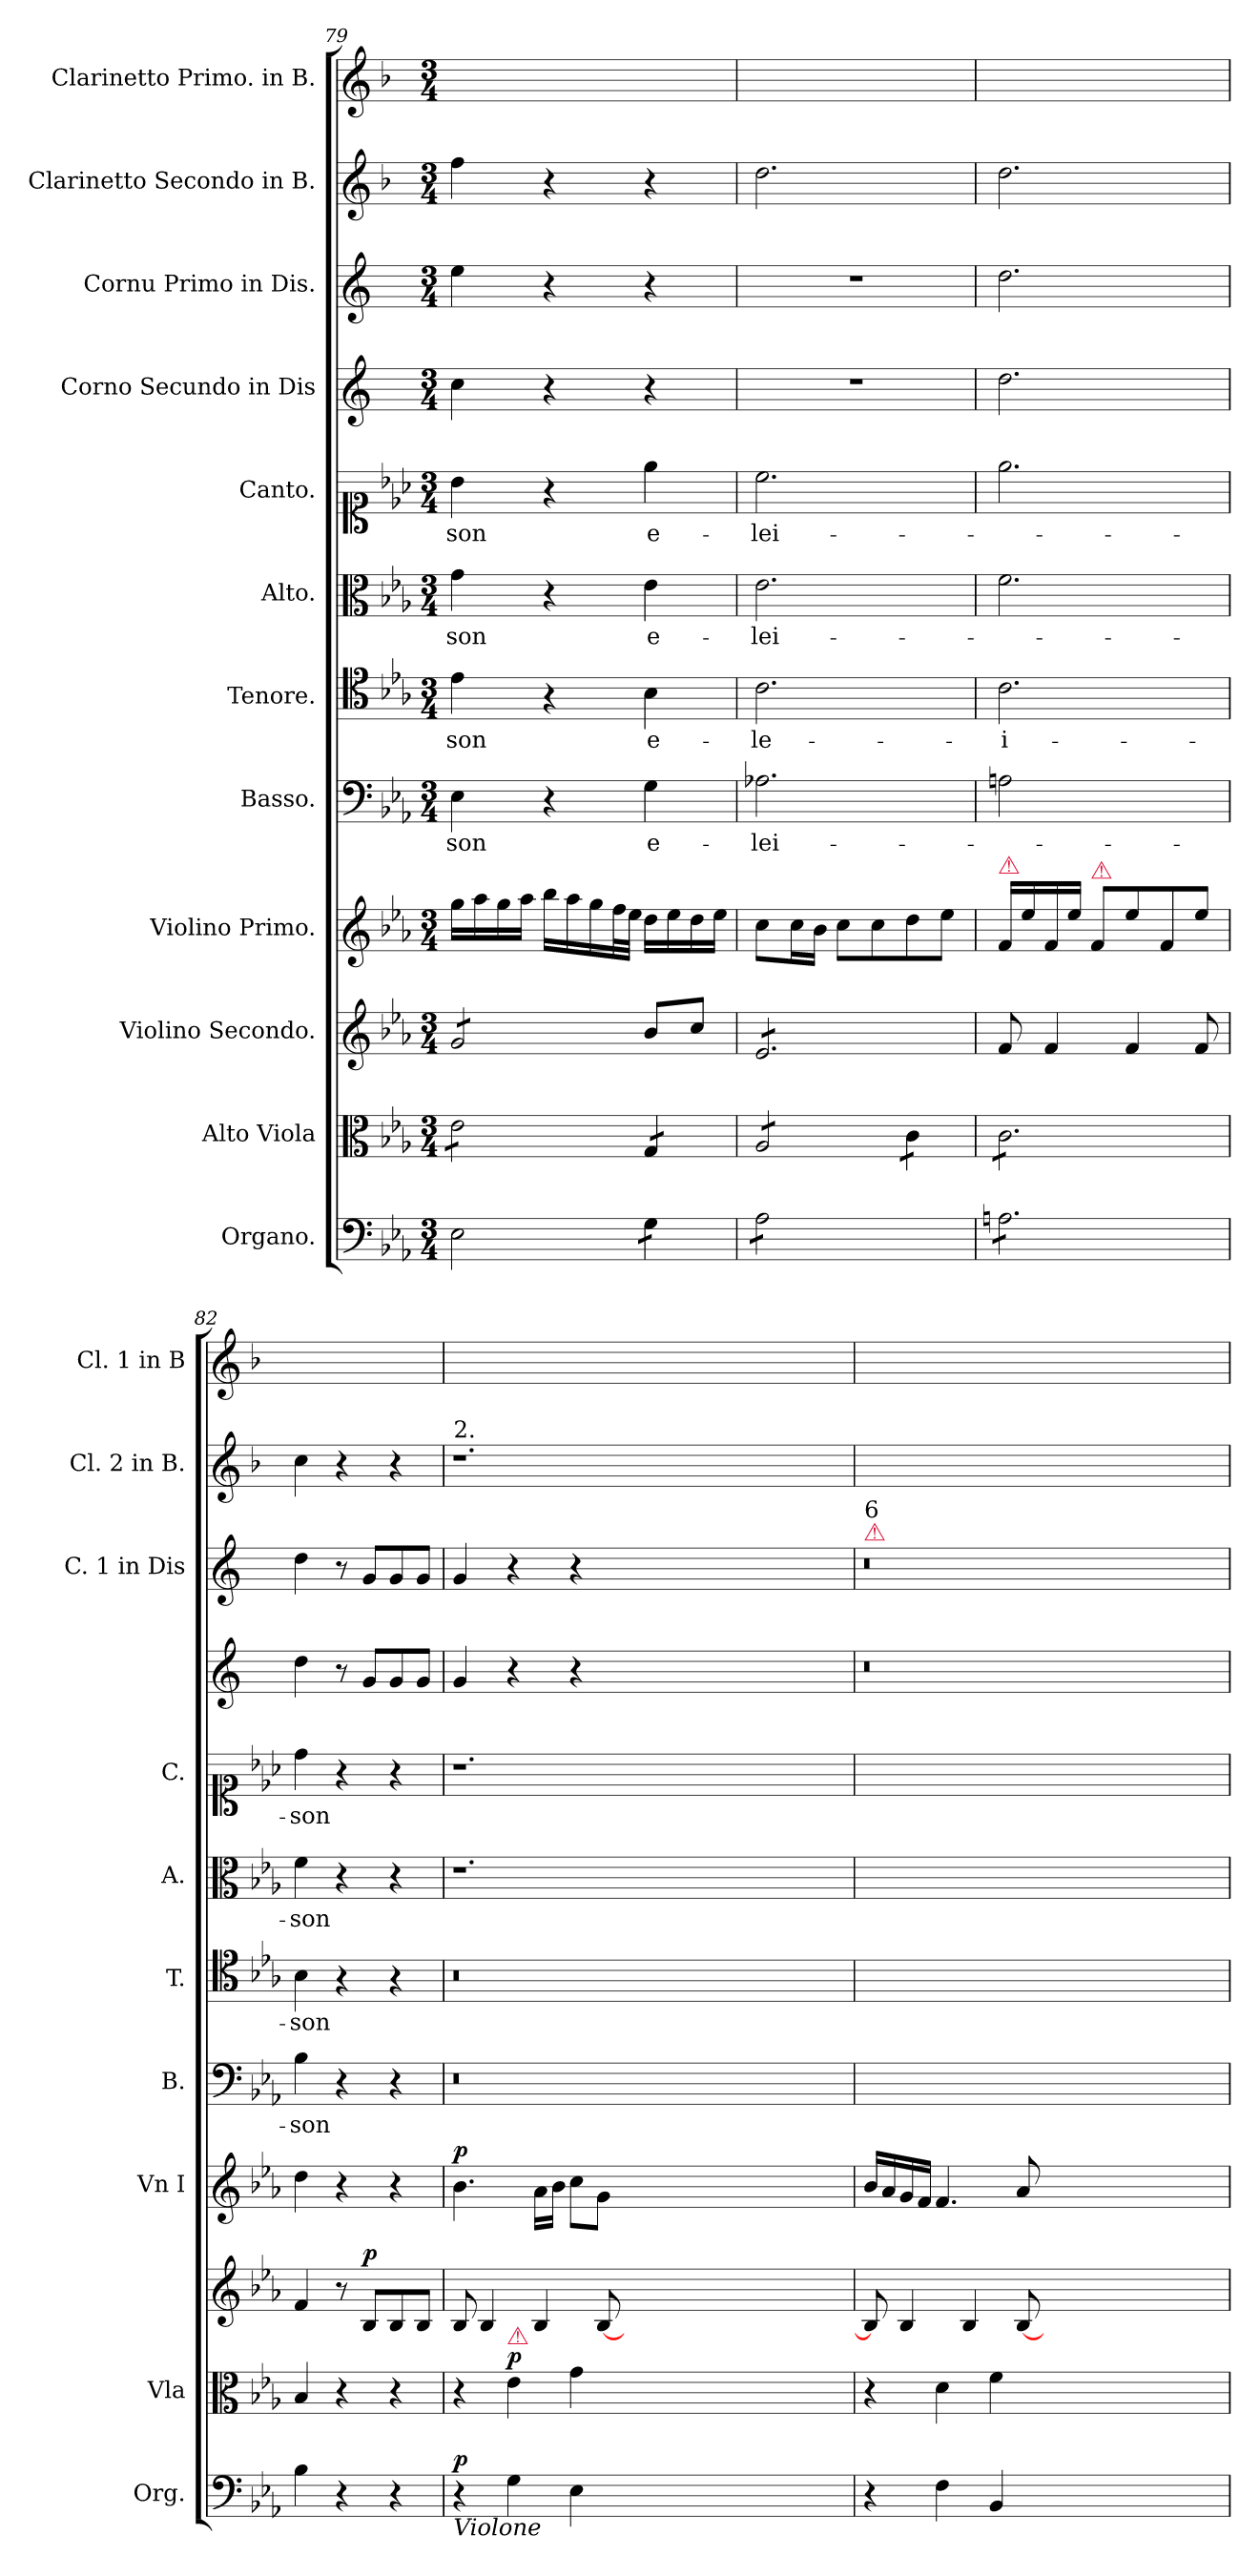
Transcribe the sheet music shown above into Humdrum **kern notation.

**kern	**dynam	**kern	**dynam	**kern	**dynam	**kern	**dynam	**kern	**text	**kern	**text	**kern	**text	**kern	**text	**kern	**kern	**kern	**kern
*part12	*part12	*part11	*part11	*part10	*part10	*part9	*part9	*part8	*part8	*part7	*part7	*part6	*part6	*part5	*part5	*part4	*part3	*part2	*part1
*staff12	*staff12	*staff11	*staff11	*staff10	*staff10	*staff9	*staff9	*staff8	*staff8	*staff7	*staff7	*staff6	*staff6	*staff5	*staff5	*staff4	*staff3	*staff2	*staff1
*I"Organo.	*	*I"Alto Viola	*	*I"Violino Secondo.	*	*I"Violino Primo.	*	*I"Basso.	*	*I"Tenore.	*	*I"Alto.	*	*I"Canto.	*	*I"Corno Secundo in Dis	*I"Cornu Primo in Dis.	*I"Clarinetto Secondo in B.	*I"Clarinetto Primo. in B.
*I'Org.	*	*I'Vla	*	*	*	*I'Vn I	*	*I'B.	*	*I'T.	*	*I'A.	*	*I'C.	*	*	*I'C. 1 in Dis	*I'Cl. 2 in B.	*I'Cl. 1 in B
*clefF4	*	*clefC3	*	*clefG2	*	*clefG2	*	*clefF4	*	*clefC4	*	*clefC3	*	*clefC1	*	*clefG2	*clefG2	*clefG2	*clefG2
*	*	*	*	*	*	*	*	*	*	*	*	*	*	*	*	*ITrd-2c-3	*ITrd5c9	*ITrd1c2	*ITrd1c2
*k[b-e-a-]	*	*k[b-e-a-]	*	*k[b-e-a-]	*	*k[b-e-a-]	*	*k[b-e-a-]	*	*k[b-e-a-]	*	*k[b-e-a-]	*	*k[b-e-a-]	*	*k[b-e-a-]	*k[b-e-a-]	*k[b-e-a-]	*k[b-e-a-]
*E-:	*	*E-:	*	*E-:	*	*E-:	*	*E-:	*	*E-:	*	*E-:	*	*E-:	*	*E-:	*E-:	*E-:	*E-:
*M3/4	*	*M3/4	*	*M3/4	*	*M3/4	*	*M3/4	*	*M3/4	*	*M3/4	*	*M3/4	*	*M3/4	*M3/4	*M3/4	*M3/4
=79	=79	=79	=79	=79	=79	=79	=79	=79	=79	=79	=79	=79	=79	=79	=79	=79	=79	=79	=79
*	*	*tremolo	*	*	*	*	*	*	*	*	*	*	*	*	*	*	*	*	*
*	*	*	*	*tremolo	*	*	*	*	*	*	*	*	*	*	*	*	*	*	*
2E-\	.	8e-\L	.	8g/L	.	16gg\LL	.	4E-\	-son	4e-\	-son	4g\	-son	4b-\	-son	4ee-\	4g\	4ee-\	2.ryy
.	.	.	.	.	.	16aa-\	.	.	.	.	.	.	.	.	.	.	.	.	.
.	.	8e-\	.	8g/	.	16gg\	.	.	.	.	.	.	.	.	.	.	.	.	.
.	.	.	.	.	.	16aa-\JJ	.	.	.	.	.	.	.	.	.	.	.	.	.
.	.	8e-\	.	8g/	.	16bb-\LL	.	4r	.	4r	.	4r	.	4r	.	4r	4r	4r	.
.	.	.	.	.	.	16aa-\	.	.	.	.	.	.	.	.	.	.	.	.	.
.	.	8e-\J	.	8g/J	.	16gg\	.	.	.	.	.	.	.	.	.	.	.	.	.
*	*	*	*	*Xtremolo	*	*	*	*	*	*	*	*	*	*	*	*	*	*	*
.	.	.	.	.	.	32ff\L	.	.	.	.	.	.	.	.	.	.	.	.	.
.	.	.	.	.	.	32ee-\JJJ	.	.	.	.	.	.	.	.	.	.	.	.	.
!	!	!	!	!	!	!	!	!	!	!	!LO:LY:i	!	!	!	!LO:LY:i	!	!	!	!
*tremolo	*	*	*	*	*	*	*	*	*	*	*	*	*	*	*	*	*	*	*
8G\L	.	8G/L	.	8b-/L	.	16dd\LL	.	4G\	e-	4B-\	e-	4e-\	e-	4ee-\	e-	4r	4r	4r	.
.	.	.	.	.	.	16ee-\	.	.	.	.	.	.	.	.	.	.	.	.	.
8G\J	.	8G/J	.	8cc/J	.	16dd\	.	.	.	.	.	.	.	.	.	.	.	.	.
.	.	.	.	.	.	16ee-\JJ	.	.	.	.	.	.	.	.	.	.	.	.	.
=80	=80	=80	=80	=80	=80	=80	=80	=80	=80	=80	=80	=80	=80	=80	=80	=80	=80	=80	=80
!	!	!	!	!	!	!	!	!	!	!	!LO:LY:i	!	!	!	!LO:LY:i	!	!	!	!
*	*	*	*	*tremolo	*	*	*	*	*	*	*	*	*	*	*	*	*	*	*
8A-\L	.	8A-/L	.	8e-/L	.	8cc\L	.	2.A-X\	-lei-	2.c\	-le-	2.e-\	-lei-	2.cc\	-lei-	2.r	2.r	2.cc\	2.ryy
8A-\	.	8A-/	.	8e-/	.	16cc\L	.	.	.	.	.	.	.	.	.	.	.	.	.
.	.	.	.	.	.	16b-\JJ	.	.	.	.	.	.	.	.	.	.	.	.	.
8A-\	.	8A-/	.	8e-/	.	8cc\L	.	.	.	.	.	.	.	.	.	.	.	.	.
8A-\J	.	8A-/J	.	8e-/	.	8cc\	.	.	.	.	.	.	.	.	.	.	.	.	.
4ryy	.	8c\L	.	8e-/	.	8dd\	.	.	.	.	.	.	.	.	.	.	.	.	.
.	.	8c\J	.	8e-/J	.	8ee-\J	.	.	.	.	.	.	.	.	.	.	.	.	.
*	*	*	*	*Xtremolo	*	*	*	*	*	*	*	*	*	*	*	*	*	*	*
=81	=81	=81	=81	=81	=81	=81	=81	=81	=81	=81	=81	=81	=81	=81	=81	=81	=81	=81	=81
!	!	!	!	!	!	!LO:TX:a:color=crimson:t=⚠	!	!	!	!	!	!	!	!	!	!	!	!	!
!	!	!	!	!	!	!	!	!	!	!	!LO:LY:i	!	!	!	!	!	!	!	!
8An\L	.	8c\L	.	8f/	.	16f/LL	.	2An\	.	2.c\	-i-	2.f\	.	2.ee-\	.	2.ff\	2.f\	2.cc\	2.ryy
.	.	.	.	.	.	16ee-/	.	.	.	.	.	.	.	.	.	.	.	.	.
8An\	.	8c\	.	4f/	.	16f/	.	.	.	.	.	.	.	.	.	.	.	.	.
.	.	.	.	.	.	16ee-/JJ	.	.	.	.	.	.	.	.	.	.	.	.	.
!	!	!	!	!	!	!LO:TX:a:color=crimson:t=⚠	!	!	!	!	!	!	!	!	!	!	!	!	!
8An\	.	8c\	.	.	.	8f/L	.	.	.	.	.	.	.	.	.	.	.	.	.
8An\	.	8c\	.	4f/	.	8ee-\	.	.	.	.	.	.	.	.	.	.	.	.	.
8An\	.	8c\	.	.	.	8f/	.	4ryy	.	.	.	.	.	.	.	.	.	.	.
8An\J	.	8c\J	.	8f/	.	8ee-\J	.	.	.	.	.	.	.	.	.	.	.	.	.
*	*	*Xtremolo	*	*	*	*	*	*	*	*	*	*	*	*	*	*	*	*	*
*Xtremolo	*	*	*	*	*	*	*	*	*	*	*	*	*	*	*	*	*	*	*
=82	=82	=82	=82	=82	=82	=82	=82	=82	=82	=82	=82	=82	=82	=82	=82	=82	=82	=82	=82
!	!	!	!	!	!	!	!	!	!	!	!LO:LY:i	!	!	!	!LO:LY:i	!	!	!	!
4B-\	.	4B-/	.	4f/	.	4dd\	.	4B-\	-son	4B-\	-son	4f\	-son	4dd\	-son	4ff\	4f\	4b-\	2.ryy
4r	.	4r	.	8r	.	4r	.	4r	.	4r	.	4r	.	4r	.	8r	8r	4r	.
!	!	!	!	!	!LO:DY:a	!	!	!	!	!	!	!	!	!	!	!	!	!	!
.	.	.	.	8B-/L	p	.	.	.	.	.	.	.	.	.	.	8b-/L	8B-/L	.	.
4r	.	4r	.	8B-/	.	4r	.	4r	.	4r	.	4r	.	4r	.	8b-/	8B-/	4r	.
.	.	.	.	8B-/J	.	.	.	.	.	.	.	.	.	.	.	8b-/J	8B-/J	.	.
=83	=83	=83	=83	=83	=83	=83	=83	=83	=83	=83	=83	=83	=83	=83	=83	=83	=83	=83	=83
!	!	!	!	!	!	!	!	!	!	!	!	!	!	!	!	!	!	!LO:TX:a:t=2.	!
!LO:TX:b:i:t=Violone	!	!	!	!	!	!	!	!	!	!	!	!	!	!	!	!	!	!	!
!	!LO:DY:a	!	!	!	!	!	!LO:DY:a	!	!	!	!	!	!	!	!	!	!	!	!
4r	p	4r	.	8B-/	.	4.b-\	p	0.r	.	0.r	.	1.r	.	1.r	.	4b-/	4B-/	1.r	2.ryy
.	.	.	.	4B-/	.	.	.	.	.	.	.	.	.	.	.	.	.	.	.
!	!	!LO:TX:a:color=crimson:t=⚠	!	!	!	!	!	!	!	!	!	!	!	!	!	!	!	!	!
!	!	!	!LO:DY:a	!	!	!	!	!	!	!	!	!	!	!	!	!	!	!	!
4G\	.	4e-\	p	.	.	.	.	.	.	.	.	.	.	.	.	4r	4r	.	.
.	.	.	.	4B-/	.	16a-\LL	.	.	.	.	.	.	.	.	.	.	.	.	.
.	.	.	.	.	.	16b-\JJ	.	.	.	.	.	.	.	.	.	.	.	.	.
4E-\	.	4g\	.	.	.	8cc\L	.	.	.	.	.	.	.	.	.	4r	4r	.	.
.	.	.	.	[8B-/	.	8g\J	.	.	.	.	.	.	.	.	.	.	.	.	.
0ryy	.	0ryy	.	0ryy	.	0ryy	.	.	.	.	.	.	.	.	.	0ryy	0ryy	.	0ryy
.	.	.	.	.	.	.	.	.	.	.	.	1.ryy	.	1.ryy	.	.	.	1.ryy	.
4ryy	.	4ryy	.	4ryy	.	4ryy	.	.	.	.	.	.	.	.	.	4ryy	4ryy	.	4ryy
=84	=84	=84	=84	=84	=84	=84	=84	=84	=84	=84	=84	=84	=84	=84	=84	=84	=84	=84	=84
!	!	!	!	!	!	!	!	!	!	!	!	!	!	!	!	!	!LO:TX:a:color=crimson:t=⚠	!	!
!	!	!	!	!	!	!	!	!	!	!	!	!	!	!	!	!	!LO:TX:a:t=6	!	!
4r	.	4r	.	8B-/]	.	16b-/LL	.	0.ryy	.	0.ryy	.	0.ryy	.	0.ryy	.	0.r	0.r	0.ryy	2.ryy
.	.	.	.	.	.	16a-/	.	.	.	.	.	.	.	.	.	.	.	.	.
.	.	.	.	4B-/	.	16g/	.	.	.	.	.	.	.	.	.	.	.	.	.
.	.	.	.	.	.	16f/JJ	.	.	.	.	.	.	.	.	.	.	.	.	.
4F\	.	4d\	.	.	.	4.f/	.	.	.	.	.	.	.	.	.	.	.	.	.
.	.	.	.	4B-/	.	.	.	.	.	.	.	.	.	.	.	.	.	.	.
4BB-/	.	4f\	.	.	.	.	.	.	.	.	.	.	.	.	.	.	.	.	.
.	.	.	.	[8B-/	.	8a-/	.	.	.	.	.	.	.	.	.	.	.	.	.
0ryy	.	0ryy	.	0ryy	.	0ryy	.	.	.	.	.	.	.	.	.	.	.	.	0ryy
4ryy	.	4ryy	.	4ryy	.	4ryy	.	.	.	.	.	.	.	.	.	.	.	.	4ryy
=	=	=	=	=	=	=	=	=	=	=	=	=	=	=	=	=	=	=	=
*-	*-	*-	*-	*-	*-	*-	*-	*-	*-	*-	*-	*-	*-	*-	*-	*-	*-	*-	*-
